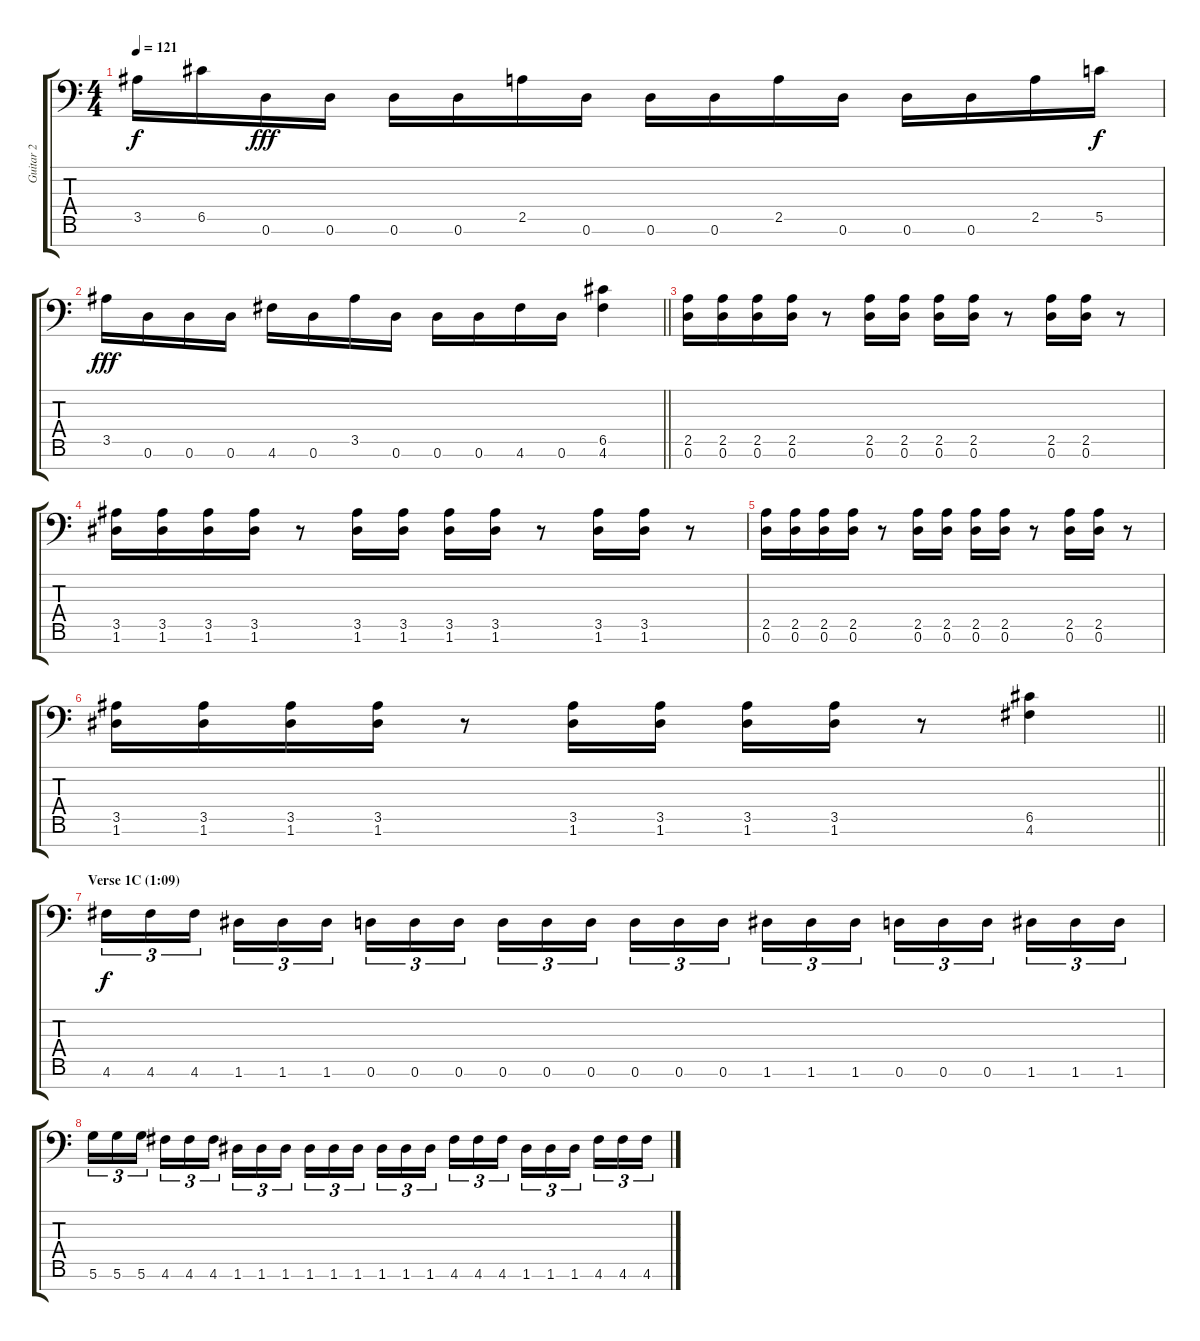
\track ("Guitar 2" "Guitar 2") {instrument distortionguitar}
\staff {score tabs}
\tuning (D4 A3 F3 C3 G2 D2 A1) {hide}
\ts (4 4)
\tempo 121
\clef f4
\ks c
3.5.16{dy f} 6.5.16 0.6.16{dy fff} 0.6.16 0.6.16 0.6.16 2.5.16 0.6.16 0.6.16 0.6.16 2.5.16 0.6.16 0.6.16 0.6.16 2.5.16 5.5.16{dy f} |
\barLineRight lightlight
3.5.16{dy fff} 0.6.16 0.6.16 0.6.16 4.6.16 0.6.16 3.5.16 0.6.16 0.6.16 0.6.16 4.6.16 0.6.16 (6.5 4.6).4 |
(2.5 0.6).16 (2.5 0.6).16 (2.5 0.6).16 (2.5 0.6).16 r.8 (2.5 0.6).16 (2.5 0.6).16 (2.5 0.6).16 (2.5 0.6).16 r.8 (2.5 0.6).16 (2.5 0.6).16 r.8 |
(3.5 1.6).16 (3.5 1.6).16 (3.5 1.6).16 (3.5 1.6).16 r.8 (3.5 1.6).16 (3.5 1.6).16 (3.5 1.6).16 (3.5 1.6).16 r.8 (3.5 1.6).16 (3.5 1.6).16 r.8 |
(2.5 0.6).16 (2.5 0.6).16 (2.5 0.6).16 (2.5 0.6).16 r.8 (2.5 0.6).16 (2.5 0.6).16 (2.5 0.6).16 (2.5 0.6).16 r.8 (2.5 0.6).16 (2.5 0.6).16 r.8 |
\barLineRight lightlight
(3.5 1.6).16 (3.5 1.6).16 (3.5 1.6).16 (3.5 1.6).16 r.8 (3.5 1.6).16 (3.5 1.6).16 (3.5 1.6).16 (3.5 1.6).16 r.8 (6.5 4.6).4 |
\section ("" "Verse 1C (1:09)")
4.6.16{tu (3 2) dy f} 4.6.16{tu (3 2)} 4.6.16{tu (3 2) beam splitsecondary} 1.6.16{tu (3 2)} 1.6.16{tu (3 2)} 1.6.16{tu (3 2)} 0.6.16{tu (3 2)} 0.6.16{tu (3 2)} 0.6.16{tu (3 2) beam splitsecondary} 0.6.16{tu (3 2)} 0.6.16{tu (3 2)} 0.6.16{tu (3 2)} 0.6.16{tu (3 2)} 0.6.16{tu (3 2)} 0.6.16{tu (3 2) beam splitsecondary} 1.6.16{tu (3 2)} 1.6.16{tu (3 2)} 1.6.16{tu (3 2)} 0.6.16{tu (3 2)} 0.6.16{tu (3 2)} 0.6.16{tu (3 2) beam splitsecondary} 1.6.16{tu (3 2)} 1.6.16{tu (3 2)} 1.6.16{tu (3 2)} |
5.6.16{tu (3 2)} 5.6.16{tu (3 2)} 5.6.16{tu (3 2) beam splitsecondary} 4.6.16{tu (3 2)} 4.6.16{tu (3 2)} 4.6.16{tu (3 2)} 1.6.16{tu (3 2)} 1.6.16{tu (3 2)} 1.6.16{tu (3 2) beam splitsecondary} 1.6.16{tu (3 2)} 1.6.16{tu (3 2)} 1.6.16{tu (3 2)} 1.6.16{tu (3 2)} 1.6.16{tu (3 2)} 1.6.16{tu (3 2) beam splitsecondary} 4.6.16{tu (3 2)} 4.6.16{tu (3 2)} 4.6.16{tu (3 2)} 1.6.16{tu (3 2)} 1.6.16{tu (3 2)} 1.6.16{tu (3 2) beam splitsecondary} 4.6.16{tu (3 2)} 4.6.16{tu (3 2)} 4.6.16{tu (3 2)}
